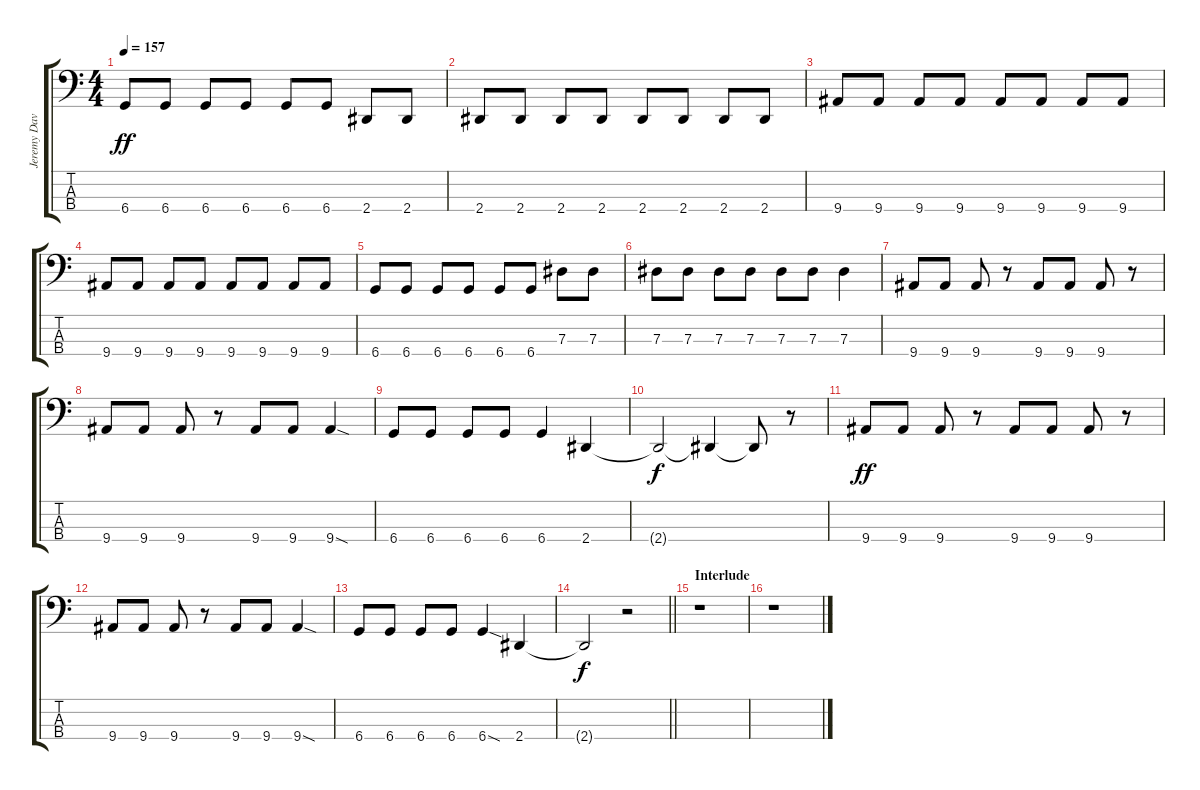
\track ("Jeremy Davis | Bass" "Jeremy Dav") {instrument electricbasspick}
\staff {score tabs}
\tuning (Gb2 Db2 Ab1 Db1) {hide}
\ts (4 4)
\tempo 157
\clef f4
\ks c
6.4.8{dy ff} 6.4.8 6.4.8 6.4.8 6.4.8 6.4.8 2.4.8 2.4.8 |
2.4.8 2.4.8 2.4.8 2.4.8 2.4.8 2.4.8 2.4.8 2.4.8 |
9.4.8 9.4.8 9.4.8 9.4.8 9.4.8 9.4.8 9.4.8 9.4.8 |
9.4.8 9.4.8 9.4.8 9.4.8 9.4.8 9.4.8 9.4.8 9.4.8 |
6.4.8 6.4.8 6.4.8 6.4.8 6.4.8 6.4.8 7.3.8 7.3.8 |
7.3.8 7.3.8 7.3.8 7.3.8 7.3.8 7.3.8 7.3.4 |
9.4.8 9.4.8 9.4.8 r.8 9.4.8 9.4.8 9.4.8 r.8 |
9.4.8 9.4.8 9.4.8 r.8 9.4.8 9.4.8 9.4{sod}.4 |
6.4.8 6.4.8 6.4.8 6.4.8 6.4.4 2.4.4 |
2.4{t}.2{dy f} 2.4{t}.4 2.4{t}.8 r.8 |
9.4.8{dy ff} 9.4.8 9.4.8 r.8 9.4.8 9.4.8 9.4.8 r.8 |
9.4.8 9.4.8 9.4.8 r.8 9.4.8 9.4.8 9.4{sod}.4 |
6.4.8 6.4.8 6.4.8 6.4.8 6.4{sod}.4 2.4.4 |
\barLineRight lightlight
2.4{t}.2{dy f} r.2 |
\section ("" "Interlude")
r.1 |
r.1
